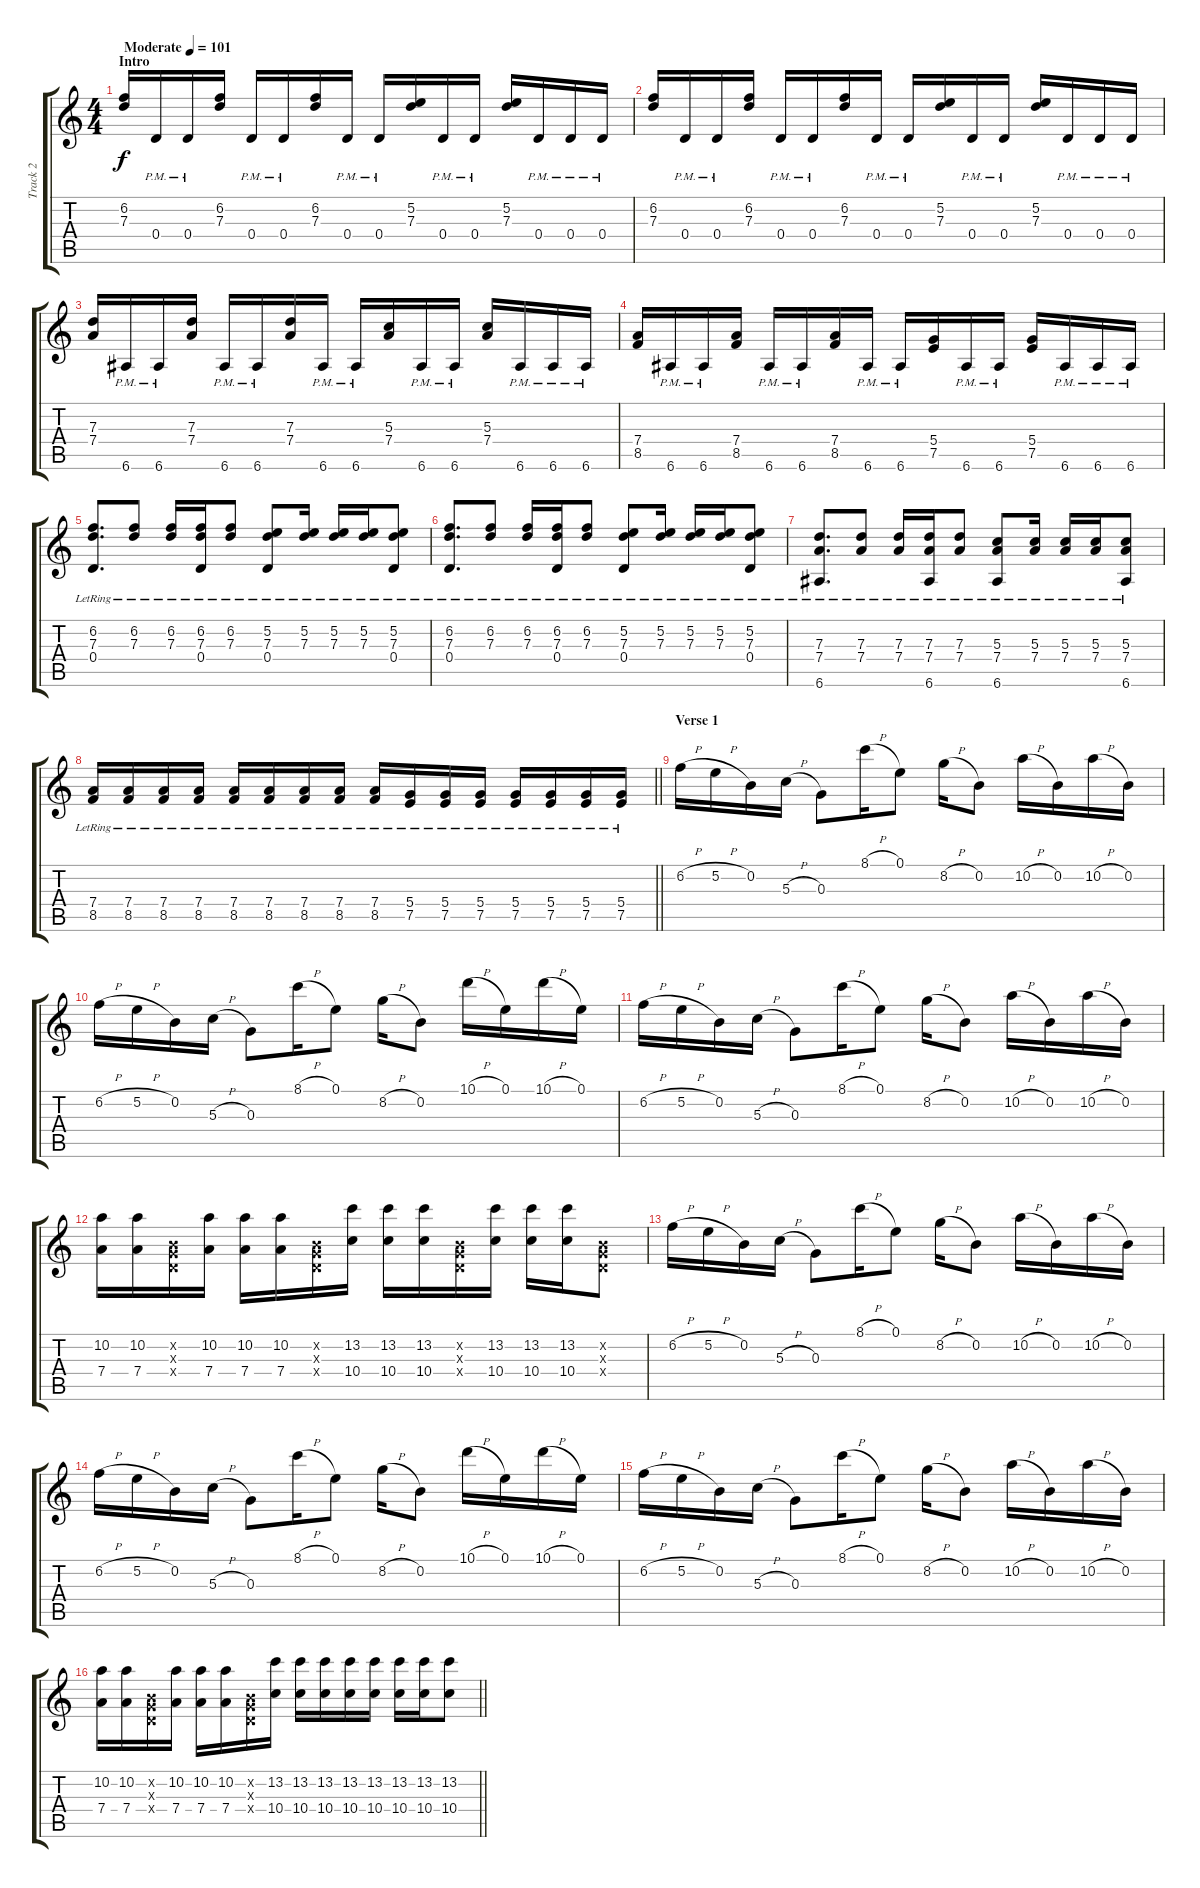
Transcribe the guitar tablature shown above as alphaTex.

\track ("Track 2" "Track 2") {instrument electricguitarmuted}
\staff {score tabs}
\tuning (E4 B3 G3 D3 A2 E2) {hide}
\ts (4 4)
\section ("" "Intro")
\tempo (101 "Moderate")
\clef g2
\ks c
(6.2 7.3).16{dy f instrument electricguitarmuted} 0.4{pm}.16 0.4{pm}.16 (6.2 7.3).16 0.4{pm}.16 0.4{pm}.16 (6.2 7.3).16 0.4{pm}.16 0.4{pm}.16 (5.2 7.3).16 0.4{pm}.16 0.4{pm}.16 (5.2 7.3).16 0.4{pm}.16 0.4{pm}.16 0.4{pm}.16 |
(6.2 7.3).16 0.4{pm}.16 0.4{pm}.16 (6.2 7.3).16 0.4{pm}.16 0.4{pm}.16 (6.2 7.3).16 0.4{pm}.16 0.4{pm}.16 (5.2 7.3).16 0.4{pm}.16 0.4{pm}.16 (5.2 7.3).16 0.4{pm}.16 0.4{pm}.16 0.4{pm}.16 |
(7.3 7.4).16 6.6{pm}.16 6.6{pm}.16 (7.3 7.4).16 6.6{pm}.16 6.6{pm}.16 (7.3 7.4).16 6.6{pm}.16 6.6{pm}.16 (5.3 7.4).16 6.6{pm}.16 6.6{pm}.16 (5.3 7.4).16 6.6{pm}.16 6.6{pm}.16 6.6{pm}.16 |
(7.4 8.5).16 6.6{pm}.16 6.6{pm}.16 (7.4 8.5).16 6.6{pm}.16 6.6{pm}.16 (7.4 8.5).16 6.6{pm}.16 6.6{pm}.16 (5.4 7.5).16 6.6{pm}.16 6.6{pm}.16 (5.4 7.5).16 6.6{pm}.16 6.6{pm}.16 6.6{pm}.16 |
(6.2{lr} 7.3{lr} 0.4{lr}).8{d} (6.2{lr} 7.3{lr}).8 (6.2{lr} 7.3{lr}).16 (6.2{lr} 7.3{lr} 0.4).16 (6.2{lr} 7.3{lr}).8 (5.2{lr} 7.3{lr} 0.4{lr}).8 (5.2{lr} 7.3{lr}).16 (5.2{lr} 7.3{lr}).16 (5.2{lr} 7.3{lr}).16 (5.2{lr} 7.3{lr} 0.4{lr}).8 |
(6.2{lr} 7.3{lr} 0.4{lr}).8{d} (6.2{lr} 7.3{lr}).8 (6.2{lr} 7.3{lr}).16 (6.2{lr} 7.3{lr} 0.4).16 (6.2{lr} 7.3{lr}).8 (5.2{lr} 7.3{lr} 0.4{lr}).8 (5.2{lr} 7.3{lr}).16 (5.2{lr} 7.3{lr}).16 (5.2{lr} 7.3{lr}).16 (5.2{lr} 7.3{lr} 0.4{lr}).8 |
(7.3{lr} 7.4{lr} 6.6{lr}).8{d} (7.3{lr} 7.4{lr}).8 (7.3{lr} 7.4{lr}).16 (7.3{lr} 7.4{lr} 6.6{lr}).16 (7.3{lr} 7.4{lr}).8 (5.3{lr} 7.4{lr} 6.6{lr}).8 (5.3{lr} 7.4{lr}).16 (5.3{lr} 7.4{lr}).16 (5.3{lr} 7.4{lr}).16 (5.3{lr} 7.4{lr} 6.6{lr}).8 |
\barLineRight lightlight
(7.4{lr} 8.5{lr}).16 (7.4{lr} 8.5{lr}).16 (7.4{lr} 8.5{lr}).16 (7.4{lr} 8.5{lr}).16 (7.4{lr} 8.5{lr}).16 (7.4{lr} 8.5{lr}).16 (7.4{lr} 8.5{lr}).16 (7.4{lr} 8.5{lr}).16 (7.4{lr} 8.5{lr}).16 (5.4{lr} 7.5{lr}).16 (5.4{lr} 7.5{lr}).16 (5.4{lr} 7.5{lr}).16 (5.4{lr} 7.5{lr}).16 (5.4{lr} 7.5{lr}).16 (5.4{lr} 7.5{lr}).16 (5.4{lr} 7.5{lr}).16 |
\section ("" "Verse 1")
6.2{h}.16 5.2{h}.16 0.2.16 5.3{h}.16 0.3.8 8.1{h}.16 0.1.8 8.2{h}.16 0.2.8 10.2{h}.16 0.2.16 10.2{h}.16 0.2.16 |
6.2{h}.16 5.2{h}.16 0.2.16 5.3{h}.16 0.3.8 8.1{h}.16 0.1.8 8.2{h}.16 0.2.8 10.1{h}.16 0.1.16 10.1{h}.16 0.1.16 |
6.2{h}.16 5.2{h}.16 0.2.16 5.3{h}.16 0.3.8 8.1{h}.16 0.1.8 8.2{h}.16 0.2.8 10.2{h}.16 0.2.16 10.2{h}.16 0.2.16 |
(10.2 7.4).16 (10.2 7.4).16 (0.2{x} 0.3{x} 0.4{x}).16 (10.2 7.4).16 (10.2 7.4).16 (10.2 7.4).16 (0.2{x} 0.3{x} 0.4{x}).16 (13.2 10.4).16 (13.2 10.4).16 (13.2 10.4).16 (0.2{x} 0.3{x} 0.4{x}).16 (13.2 10.4).16 (13.2 10.4).16 (13.2 10.4).16 (0.2{x} 0.3{x} 0.4{x}).8 |
6.2{h}.16 5.2{h}.16 0.2.16 5.3{h}.16 0.3.8 8.1{h}.16 0.1.8 8.2{h}.16 0.2.8 10.2{h}.16 0.2.16 10.2{h}.16 0.2.16 |
6.2{h}.16 5.2{h}.16 0.2.16 5.3{h}.16 0.3.8 8.1{h}.16 0.1.8 8.2{h}.16 0.2.8 10.1{h}.16 0.1.16 10.1{h}.16 0.1.16 |
6.2{h}.16 5.2{h}.16 0.2.16 5.3{h}.16 0.3.8 8.1{h}.16 0.1.8 8.2{h}.16 0.2.8 10.2{h}.16 0.2.16 10.2{h}.16 0.2.16 |
\barLineRight lightlight
(10.2 7.4).16 (10.2 7.4).16 (0.2{x} 0.3{x} 0.4{x}).16 (10.2 7.4).16 (10.2 7.4).16 (10.2 7.4).16 (0.2{x} 0.3{x} 0.4{x}).16 (13.2 10.4).16 (13.2 10.4).16 (13.2 10.4).16 (13.2 10.4).16 (13.2 10.4).16 (13.2 10.4).16 (13.2 10.4).16 (13.2 10.4).8
